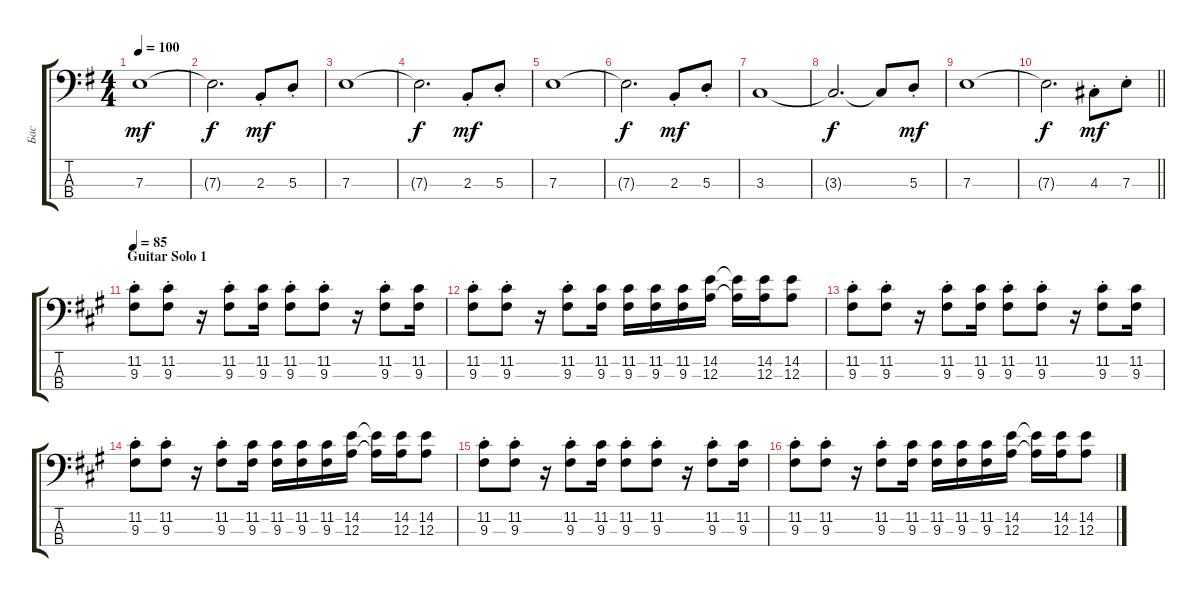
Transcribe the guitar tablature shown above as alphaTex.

\track ("Бас" "Бас") {instrument electricbassfinger}
\staff {score tabs}
\tuning (G2 D2 A1 E1) {hide}
\ts (4 4)
\tempo 100
\clef f4
\ks eminor
7.3.1{dy mf} |
7.3{t}.2{d dy f} 2.3{st}.8{dy mf} 5.3{st}.8 |
7.3.1 |
7.3{t}.2{d dy f} 2.3{st}.8{dy mf} 5.3{st}.8 |
7.3.1 |
7.3{t}.2{d dy f} 2.3{st}.8{dy mf} 5.3{st}.8 |
3.3.1 |
3.3{t}.2{d dy f} 3.3{t}.8 5.3{st}.8{dy mf} |
7.3.1 |
\barLineRight lightlight
7.3{t}.2{d dy f} 4.3{st}.8{dy mf} 7.3{st}.8 |
\section ("" "Guitar Solo 1")
\tempo 85
\ks f#minor
(11.2{st} 9.3{st}).8 (11.2{st} 9.3{st}).8 r.16 (11.2{st} 9.3{st}).8 (11.2 9.3).16 (11.2{st} 9.3{st}).8 (11.2{st} 9.3{st}).8 r.16 (11.2{st} 9.3{st}).8 (11.2 9.3).16 |
(11.2{st} 9.3{st}).8 (11.2{st} 9.3{st}).8 r.16 (11.2{st} 9.3{st}).8 (11.2 9.3).16 (11.2 9.3).16 (11.2 9.3).16 (11.2 9.3).16 (14.2 12.3).16 (14.2{t} 12.3{t}).16 (14.2 12.3).16 (14.2 12.3).8 |
(11.2{st} 9.3{st}).8 (11.2{st} 9.3{st}).8 r.16 (11.2{st} 9.3{st}).8 (11.2 9.3).16 (11.2{st} 9.3{st}).8 (11.2{st} 9.3{st}).8 r.16 (11.2{st} 9.3{st}).8 (11.2 9.3).16 |
(11.2{st} 9.3{st}).8 (11.2{st} 9.3{st}).8 r.16 (11.2{st} 9.3{st}).8 (11.2 9.3).16 (11.2 9.3).16 (11.2 9.3).16 (11.2 9.3).16 (14.2 12.3).16 (14.2{t} 12.3{t}).16 (14.2 12.3).16 (14.2 12.3).8 |
(11.2{st} 9.3{st}).8 (11.2{st} 9.3{st}).8 r.16 (11.2{st} 9.3{st}).8 (11.2 9.3).16 (11.2{st} 9.3{st}).8 (11.2{st} 9.3{st}).8 r.16 (11.2{st} 9.3{st}).8 (11.2 9.3).16 |
(11.2{st} 9.3{st}).8 (11.2{st} 9.3{st}).8 r.16 (11.2{st} 9.3{st}).8 (11.2 9.3).16 (11.2 9.3).16 (11.2 9.3).16 (11.2 9.3).16 (14.2 12.3).16 (14.2{t} 12.3{t}).16 (14.2 12.3).16 (14.2 12.3).8
